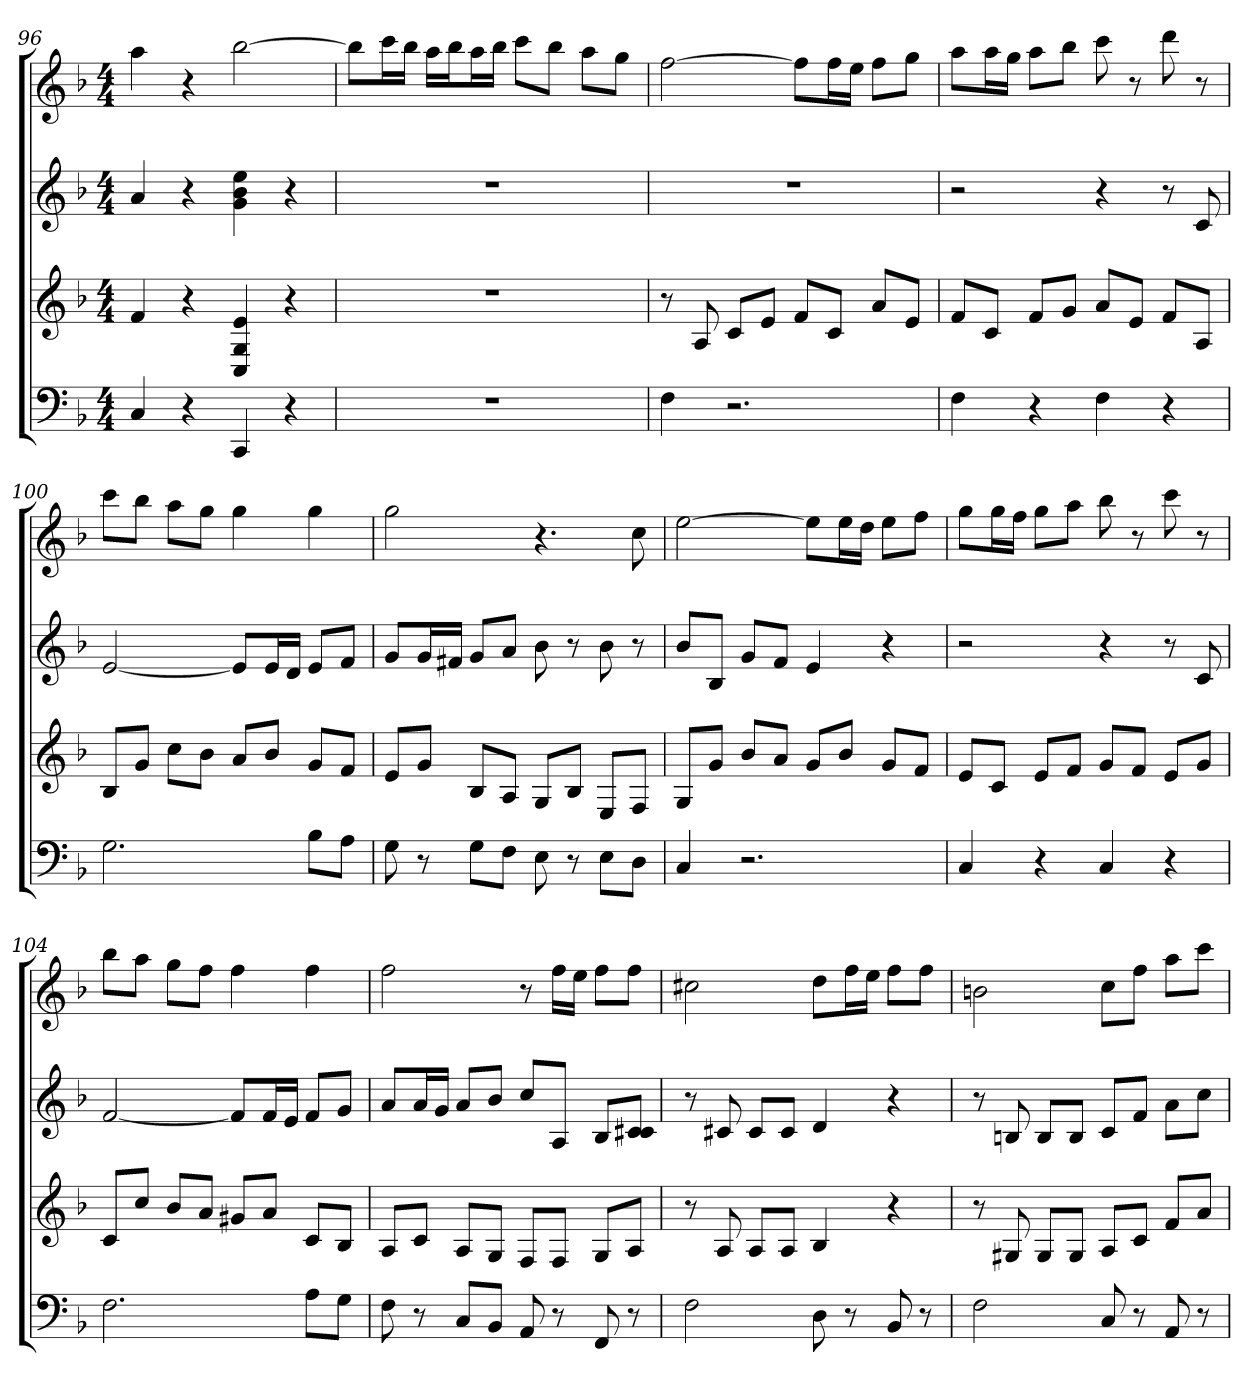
**kern	**kern	**kern	**kern
*part4	*part3	*part2	*part1
*staff4	*staff3	*staff2	*staff1
*k[b-]	*k[b-]	*k[b-]	*k[b-]
*F:	*F:	*F:	*F:
*M4/4	*M4/4	*M4/4	*M4/4
=96	=96	=96	=96
4C	4f	4a	4aa
4r	4r	4r	4r
4CC	4C 4G 4e	4g 4b- 4ee	[2bb-
4r	4r	4r	.
=97	=97	=97	=97
1r	1r	1r	8bb-L]
.	.	.	16cccL
.	.	.	16bb-JJ
.	.	.	16aaLL
.	.	.	16bb-J
.	.	.	16aaL
.	.	.	16bb-JJ
.	.	.	8cccL
.	.	.	8bb-J
.	.	.	8aaL
.	.	.	8ggJ
=98	=98	=98	=98
4F	8r	1r	[2ff
.	8A	.	.
2.r	8cL	.	.
.	8eJ	.	.
.	8fL	.	8ffL]
.	8cJ	.	16ffL
.	.	.	16eeJJ
.	8aL	.	8ffL
.	8eJ	.	8ggJ
=99	=99	=99	=99
4F	8fL	2r	8aaL
.	8cJ	.	16aaL
.	.	.	16ggJJ
4r	8fL	.	8aaL
.	8gJ	.	8bb-J
4F	8aL	4r	8ccc
.	8eJ	.	8r
4r	8fL	8r	8ddd
.	8AJ	8c	8r
=100	=100	=100	=100
2.G	8B-L	[2e	8cccL
.	8gJ	.	8bb-J
.	8ccL	.	8aaL
.	8b-J	.	8ggJ
.	8aL	8eL]	4gg
.	8b-J	16eL	.
.	.	16dJJ	.
8B-L	8gL	8eL	4gg
8AJ	8fJ	8fJ	.
=101	=101	=101	=101
8G	8eL	8gL	2gg
8r	8gJ	16gL	.
.	.	16f#XJJ	.
8GL	8B-L	8gL	.
8FJ	8AJ	8aJ	.
8E	8GL	8b-	4.r
8r	8B-J	8r	.
8EL	8EL	8b-	.
8DJ	8FJ	8r	8cc
=102	=102	=102	=102
4C	8GL	8b-L	[2ee
.	8gJ	8B-J	.
2.r	8b-L	8gL	.
.	8aJ	8fJ	.
.	8gL	4e	8eeL]
.	8b-J	.	16eeL
.	.	.	16ddJJ
.	8gL	4r	8eeL
.	8fJ	.	8ffJ
=103	=103	=103	=103
4C	8eL	2r	8ggL
.	8cJ	.	16ggL
.	.	.	16ffJJ
4r	8eL	.	8ggL
.	8fJ	.	8aaJ
4C	8gL	4r	8bb-
.	8fJ	.	8r
4r	8eL	8r	8ccc
.	8gJ	8c	8r
=104	=104	=104	=104
2.F	8cL	[2f	8bb-L
.	8ccJ	.	8aaJ
.	8b-L	.	8ggL
.	8aJ	.	8ffJ
.	8g#XL	8fL]	4ff
.	8aJ	16fL	.
.	.	16eJJ	.
8AL	8cL	8fL	4ff
8GJ	8B-J	8gJ	.
=105	=105	=105	=105
8F	8AL	8aL	2ff
8r	8cJ	16aL	.
.	.	16gJJ	.
8CL	8AL	8aL	.
8BB-J	8GJ	8b-J	.
8AA	8FL	8ccL	8r
8r	8FJ	8AJ	16ffLL
.	.	.	16eeJJ
8FF	8GL	8B-L	8ffL
8r	8AJ	8c 8c#XJ	8ffJ
=106	=106	=106	=106
2F	8r	8r	2cc#X
.	8A	8c#X	.
.	8AL	8c#L	.
.	8AJ	8c#J	.
8D	4B-	4d	8ddL
8r	.	.	16ffL
.	.	.	16eeJJ
8BB-	4r	4r	8ffL
8r	.	.	8ffJ
=107	=107	=107	=107
2F	8r	8r	2bn
.	8G#X	8Bn	.
.	8G#L	8BL	.
.	8G#J	8BJ	.
8C	8AL	8cL	8ccL
8r	8cJ	8fJ	8ffJ
8AA	8fL	8aL	8aaL
8r	8aJ	8ccJ	8cccJ
=	=	=	=
*-	*-	*-	*-
